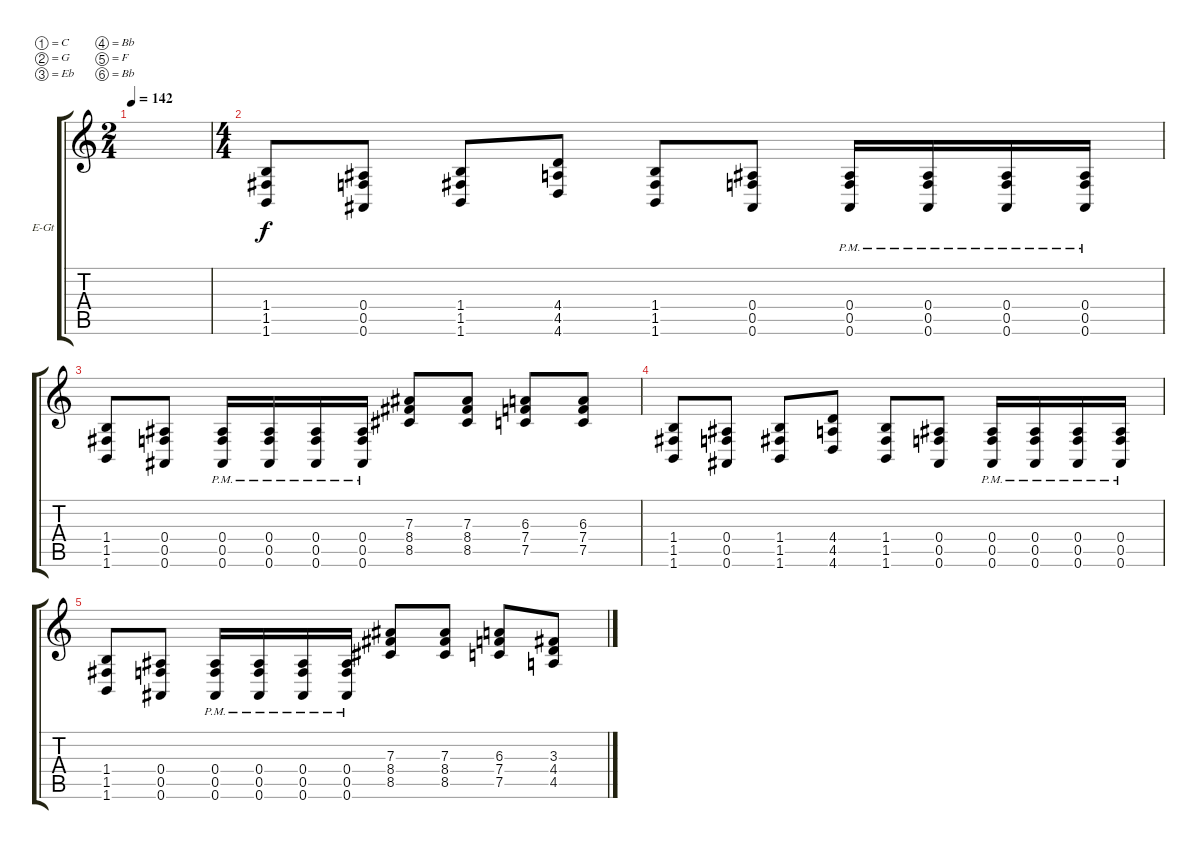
\defaultSystemsLayout 4
\bracketExtendMode groupsimilarinstruments
\firstSystemTrackNameOrientation horizontal
\otherSystemsTrackNameOrientation horizontal
\track ("Guitar 2" "E-Gt") {instrument distortionguitar}
\staff {score tabs}
\tuning (C4 G3 Eb3 Bb2 F2 Bb1)
\ts (2 4)
\tempo 142
\clef g2
\ks c
|
\ts (4 4)
(1.6 1.5 1.4).8 (0.4 0.5 0.6).8 (1.6 1.5 1.4).8 (4.4 4.5 4.6).8 (1.4 1.5 1.6).8 (0.6 0.5 0.4).8 (0.4{pm} 0.5{pm} 0.6{pm}).16 (0.4{pm} 0.5{pm} 0.6{pm}).16 (0.4{pm} 0.5{pm} 0.6{pm}).16 (0.4{pm} 0.5{pm} 0.6{pm}).16 |
(1.4 1.5 1.6).8 (0.6 0.5 0.4).8 (0.4{pm} 0.5{pm} 0.6{pm}).16 (0.4{pm} 0.5{pm} 0.6{pm}).16 (0.4{pm} 0.5{pm} 0.6{pm}).16 (0.4{pm} 0.5{pm} 0.6{pm}).16 (7.3 8.4 8.5).8 (7.3 8.5 8.4).8 (6.3 7.4 7.5).8 (6.3 7.5 7.4).8 |
(1.6 1.5 1.4).8 (0.4 0.5 0.6).8 (1.6 1.5 1.4).8 (4.4 4.5 4.6).8 (1.4 1.5 1.6).8 (0.6 0.5 0.4).8 (0.4{pm} 0.5{pm} 0.6{pm}).16 (0.4{pm} 0.5{pm} 0.6{pm}).16 (0.4{pm} 0.5{pm} 0.6{pm}).16 (0.4{pm} 0.5{pm} 0.6{pm}).16 |
(1.4 1.5 1.6).8 (0.6 0.5 0.4).8 (0.4{pm} 0.5{pm} 0.6{pm}).16 (0.4{pm} 0.5{pm} 0.6{pm}).16 (0.4{pm} 0.5{pm} 0.6{pm}).16 (0.4{pm} 0.5{pm} 0.6{pm}).16 (7.3 8.4 8.5).8 (7.3 8.5 8.4).8 (6.3 7.4 7.5).8 (3.3 4.5 4.4).8
